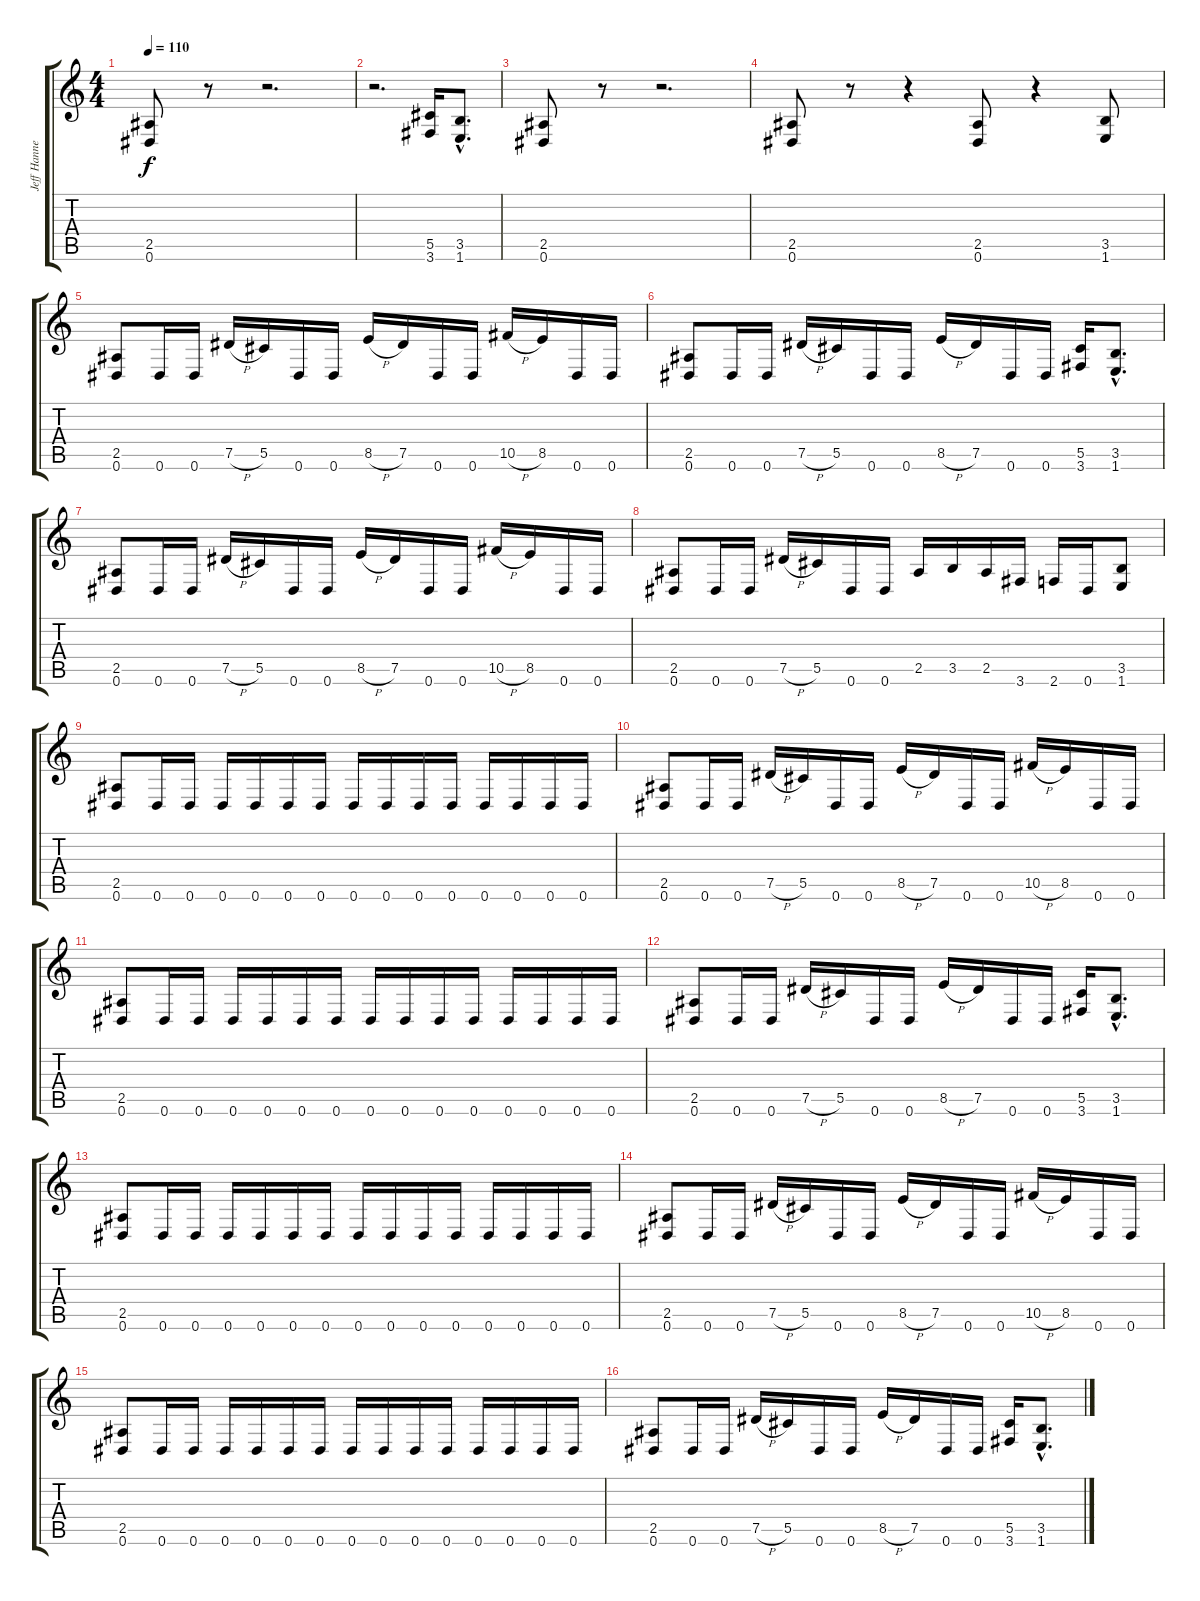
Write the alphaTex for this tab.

\track ("Jeff Hannemann" "Jeff Hanne") {instrument distortionguitar}
\staff {score tabs}
\tuning (Eb4 Bb3 Gb3 Db3 Ab2 Eb2) {hide}
\ts (4 4)
\tempo 110
\clef g2
\ks c
(2.5 0.6).8{dy f instrument distortionguitar} r.8 r.2{d} |
r.2{d} (5.5 3.6).16 (3.5{hac} 1.6{hac}).8{d} |
(2.5 0.6).8 r.8 r.2{d} |
(2.5 0.6).8 r.8 r.4 (2.5 0.6).8 r.4 (3.5 1.6).8 |
(2.5 0.6).8 0.6.16 0.6.16 7.5{h}.16 5.5.16 0.6.16 0.6.16 8.5{h}.16 7.5.16 0.6.16 0.6.16 10.5{h}.16 8.5.16 0.6.16 0.6.16 |
(2.5 0.6).8 0.6.16 0.6.16 7.5{h}.16 5.5.16 0.6.16 0.6.16 8.5{h}.16 7.5.16 0.6.16 0.6.16 (5.5 3.6).16 (3.5{hac} 1.6{hac}).8{d} |
(2.5 0.6).8 0.6.16 0.6.16 7.5{h}.16 5.5.16 0.6.16 0.6.16 8.5{h}.16 7.5.16 0.6.16 0.6.16 10.5{h}.16 8.5.16 0.6.16 0.6.16 |
(2.5 0.6).8 0.6.16 0.6.16 7.5{h}.16 5.5.16 0.6.16 0.6.16 2.5.16 3.5.16 2.5.16 3.6.16 2.6.16 0.6.16 (3.5 1.6).8 |
(2.5 0.6).8 0.6.16 0.6.16 0.6.16 0.6.16 0.6.16 0.6.16 0.6.16 0.6.16 0.6.16 0.6.16 0.6.16 0.6.16 0.6.16 0.6.16 |
(2.5 0.6).8 0.6.16 0.6.16 7.5{h}.16 5.5.16 0.6.16 0.6.16 8.5{h}.16 7.5.16 0.6.16 0.6.16 10.5{h}.16 8.5.16 0.6.16 0.6.16 |
(2.5 0.6).8 0.6.16 0.6.16 0.6.16 0.6.16 0.6.16 0.6.16 0.6.16 0.6.16 0.6.16 0.6.16 0.6.16 0.6.16 0.6.16 0.6.16 |
(2.5 0.6).8 0.6.16 0.6.16 7.5{h}.16 5.5.16 0.6.16 0.6.16 8.5{h}.16 7.5.16 0.6.16 0.6.16 (5.5 3.6).16 (3.5{hac} 1.6{hac}).8{d} |
(2.5 0.6).8 0.6.16 0.6.16 0.6.16 0.6.16 0.6.16 0.6.16 0.6.16 0.6.16 0.6.16 0.6.16 0.6.16 0.6.16 0.6.16 0.6.16 |
(2.5 0.6).8 0.6.16 0.6.16 7.5{h}.16 5.5.16 0.6.16 0.6.16 8.5{h}.16 7.5.16 0.6.16 0.6.16 10.5{h}.16 8.5.16 0.6.16 0.6.16 |
(2.5 0.6).8 0.6.16 0.6.16 0.6.16 0.6.16 0.6.16 0.6.16 0.6.16 0.6.16 0.6.16 0.6.16 0.6.16 0.6.16 0.6.16 0.6.16 |
(2.5 0.6).8 0.6.16 0.6.16 7.5{h}.16 5.5.16 0.6.16 0.6.16 8.5{h}.16 7.5.16 0.6.16 0.6.16 (5.5 3.6).16 (3.5{hac} 1.6{hac}).8{d}
